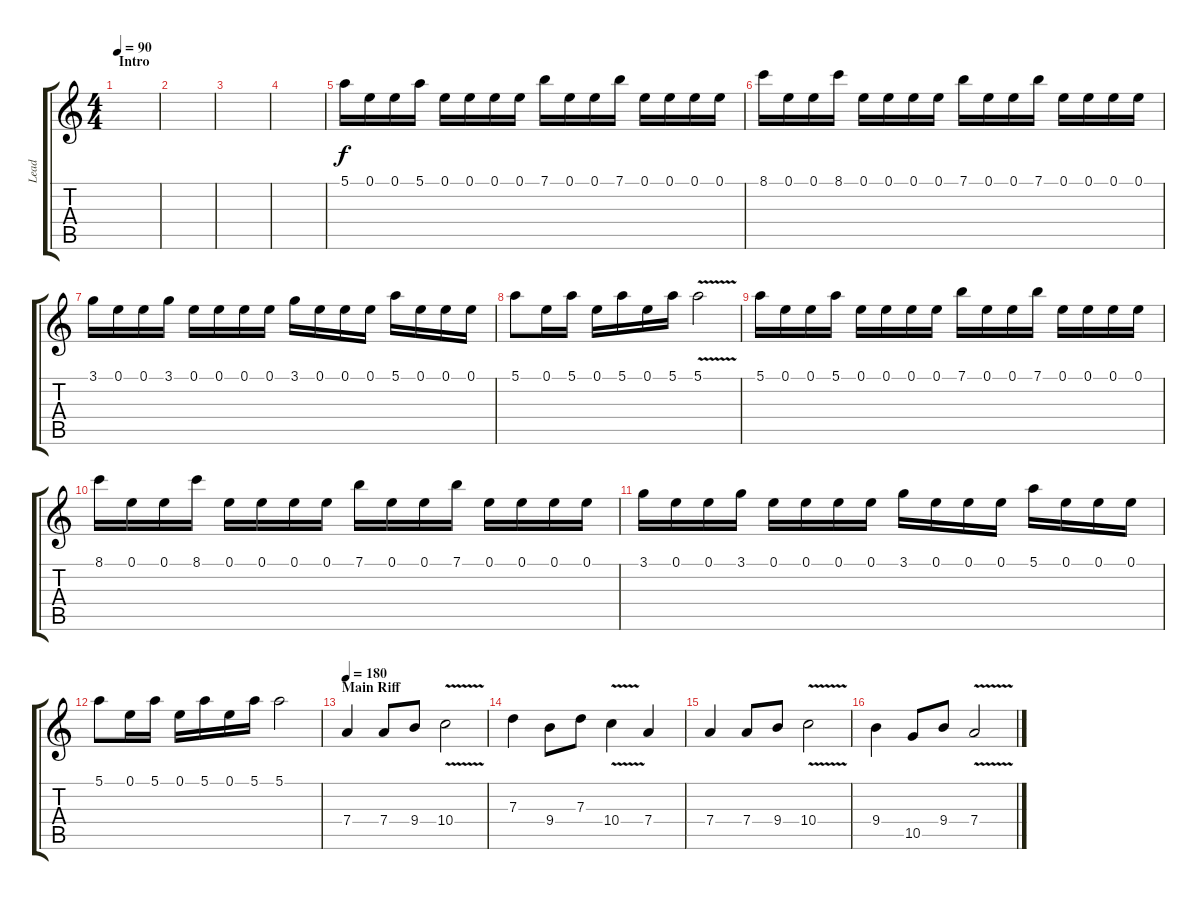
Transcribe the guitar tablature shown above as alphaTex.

\track ("Lead" "Lead") {instrument distortionguitar}
\staff {score tabs}
\tuning (E4 B3 G3 D3 A2 E2) {hide}
\ts (4 4)
\section ("" "Intro")
\tempo 90
\clef g2
\ks c
|
|
|
|
5.1.16 0.1.16 0.1.16 5.1.16 0.1.16 0.1.16 0.1.16 0.1.16 7.1.16 0.1.16 0.1.16 7.1.16 0.1.16 0.1.16 0.1.16 0.1.16 |
8.1.16 0.1.16 0.1.16 8.1.16 0.1.16 0.1.16 0.1.16 0.1.16 7.1.16 0.1.16 0.1.16 7.1.16 0.1.16 0.1.16 0.1.16 0.1.16 |
3.1.16 0.1.16 0.1.16 3.1.16 0.1.16 0.1.16 0.1.16 0.1.16 3.1.16 0.1.16 0.1.16 0.1.16 5.1.16 0.1.16 0.1.16 0.1.16 |
5.1.8 0.1.16 5.1.16 0.1.16 5.1.16 0.1.16 5.1.16 5.1{v}.2 |
5.1.16 0.1.16 0.1.16 5.1.16 0.1.16 0.1.16 0.1.16 0.1.16 7.1.16 0.1.16 0.1.16 7.1.16 0.1.16 0.1.16 0.1.16 0.1.16 |
8.1.16 0.1.16 0.1.16 8.1.16 0.1.16 0.1.16 0.1.16 0.1.16 7.1.16 0.1.16 0.1.16 7.1.16 0.1.16 0.1.16 0.1.16 0.1.16 |
3.1.16 0.1.16 0.1.16 3.1.16 0.1.16 0.1.16 0.1.16 0.1.16 3.1.16 0.1.16 0.1.16 0.1.16 5.1.16 0.1.16 0.1.16 0.1.16 |
5.1.8 0.1.16 5.1.16 0.1.16 5.1.16 0.1.16 5.1.16 5.1.2 |
\section ("" "Main Riff")
\tempo 180
7.4.4 7.4.8 9.4.8 10.4{v}.2 |
7.3.4 9.4.8 7.3.8 10.4{v}.4 7.4.4 |
7.4.4 7.4.8 9.4.8 10.4{v}.2 |
9.4.4 10.5.8 9.4.8 7.4{v}.2
